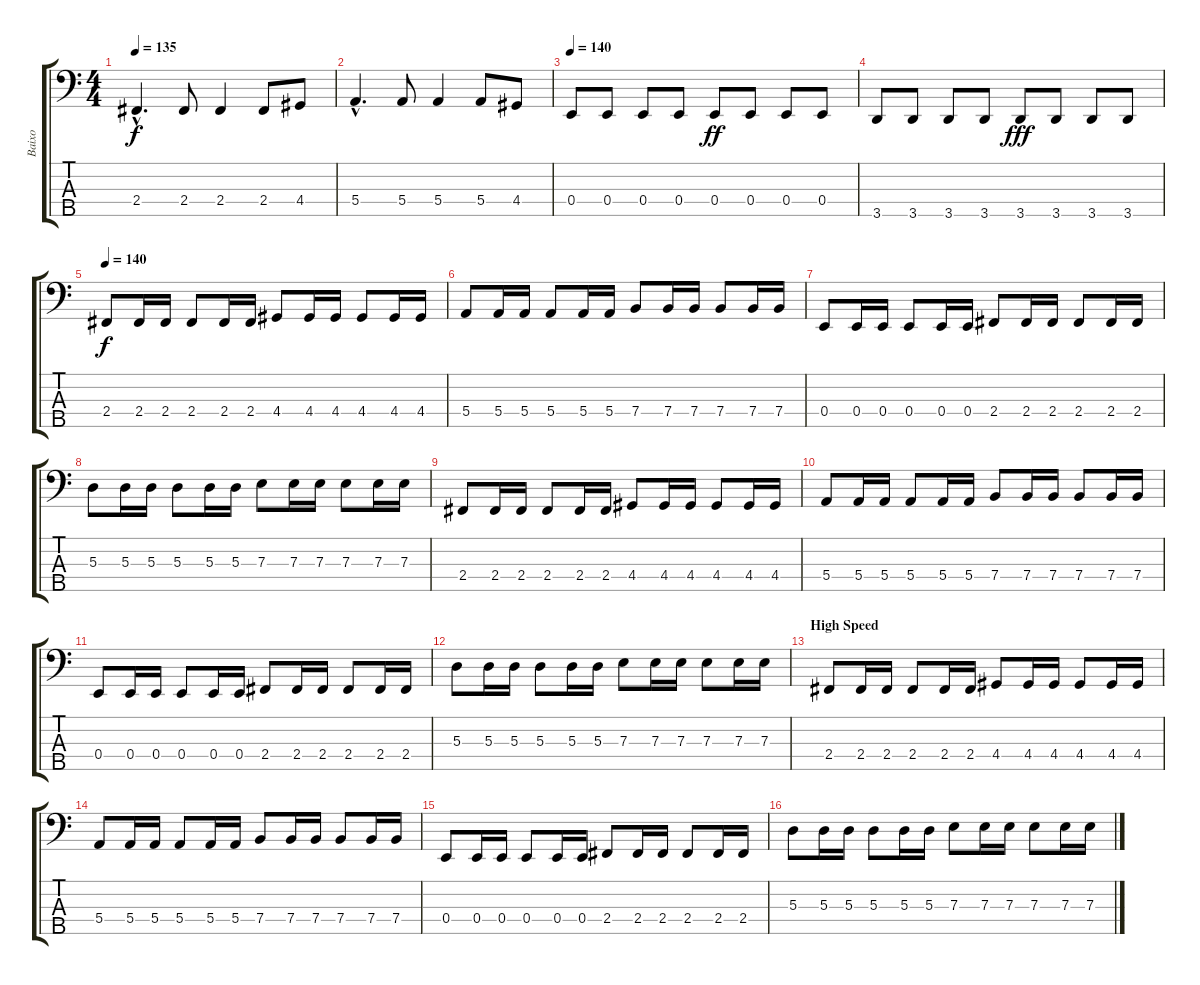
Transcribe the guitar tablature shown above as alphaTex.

\track ("Baixo" "Baixo") {instrument electricbassfinger}
\staff {score tabs}
\tuning (G2 D2 A1 E1 B0) {hide}
\ts (4 4)
\tempo 135
\clef f4
\ks c
2.4{hac}.4{d dy f} 2.4.8 2.4.4 2.4.8 4.4.8 |
5.4{hac}.4{d} 5.4.8 5.4.4 5.4.8 4.4.8 |
\tempo 140
0.4.8 0.4.8 0.4.8 0.4.8 0.4.8{dy ff} 0.4.8 0.4.8 0.4.8 |
3.5.8 3.5.8 3.5.8 3.5.8 3.5.8{dy fff} 3.5.8 3.5.8 3.5.8 |
\tempo 140
2.4.8{dy f} 2.4.16 2.4.16 2.4.8 2.4.16 2.4.16 4.4.8 4.4.16 4.4.16 4.4.8 4.4.16 4.4.16 |
5.4.8 5.4.16 5.4.16 5.4.8 5.4.16 5.4.16 7.4.8 7.4.16 7.4.16 7.4.8 7.4.16 7.4.16 |
0.4.8 0.4.16 0.4.16 0.4.8 0.4.16 0.4.16 2.4.8 2.4.16 2.4.16 2.4.8 2.4.16 2.4.16 |
5.3.8 5.3.16 5.3.16 5.3.8 5.3.16 5.3.16 7.3.8 7.3.16 7.3.16 7.3.8 7.3.16 7.3.16 |
2.4.8 2.4.16 2.4.16 2.4.8 2.4.16 2.4.16 4.4.8 4.4.16 4.4.16 4.4.8 4.4.16 4.4.16 |
5.4.8 5.4.16 5.4.16 5.4.8 5.4.16 5.4.16 7.4.8 7.4.16 7.4.16 7.4.8 7.4.16 7.4.16 |
0.4.8 0.4.16 0.4.16 0.4.8 0.4.16 0.4.16 2.4.8 2.4.16 2.4.16 2.4.8 2.4.16 2.4.16 |
5.3.8 5.3.16 5.3.16 5.3.8 5.3.16 5.3.16 7.3.8 7.3.16 7.3.16 7.3.8 7.3.16 7.3.16 |
\section ("" "High Speed")
2.4.8 2.4.16 2.4.16 2.4.8 2.4.16 2.4.16 4.4.8 4.4.16 4.4.16 4.4.8 4.4.16 4.4.16 |
5.4.8 5.4.16 5.4.16 5.4.8 5.4.16 5.4.16 7.4.8 7.4.16 7.4.16 7.4.8 7.4.16 7.4.16 |
0.4.8 0.4.16 0.4.16 0.4.8 0.4.16 0.4.16 2.4.8 2.4.16 2.4.16 2.4.8 2.4.16 2.4.16 |
5.3.8 5.3.16 5.3.16 5.3.8 5.3.16 5.3.16 7.3.8 7.3.16 7.3.16 7.3.8 7.3.16 7.3.16
